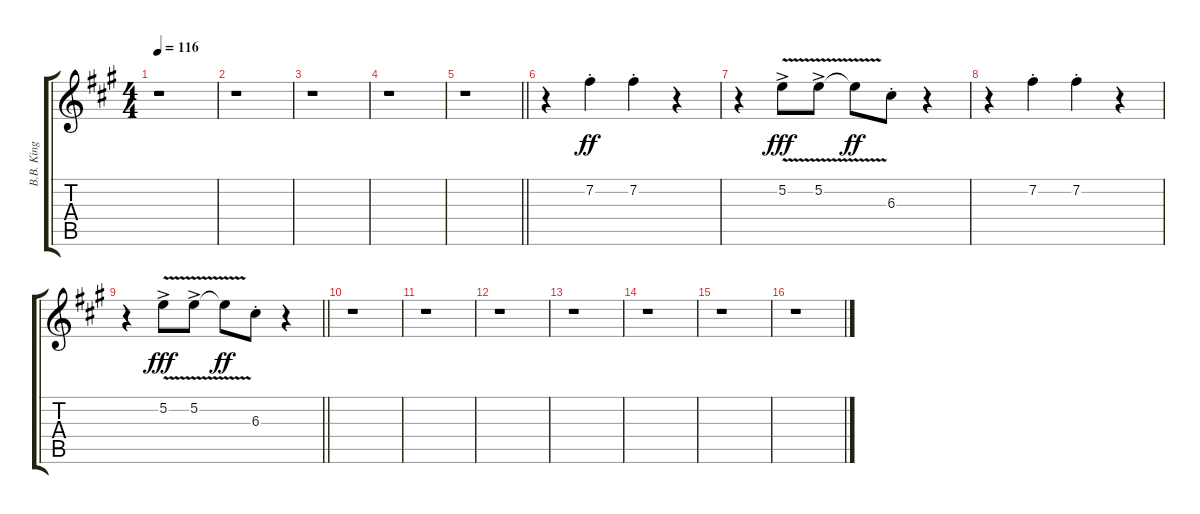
\track ("B.B. King - Lead Guitar" "B.B. King ") {instrument overdrivenguitar}
\staff {score tabs}
\tuning (E4 B3 G3 D3 A2 E2) {hide}
\ts (4 4)
\tempo 116
\clef g2
\ks a
r.1{dy ff} |
r.1 |
r.1 |
r.1 |
\barLineRight lightlight
r.1 |
r.4 7.2{st}.4 7.2{st}.4 r.4 |
r.4 5.2{v ac}.8{dy fff} 5.2{v ac}.8 5.2{v t}.8{dy ff} 6.3{st}.8 r.4 |
r.4 7.2{st}.4 7.2{st}.4 r.4 |
\barLineRight lightlight
r.4 5.2{v ac}.8{dy fff} 5.2{v ac}.8 5.2{v t}.8{dy ff} 6.3{st}.8 r.4 |
r.1 |
r.1 |
r.1 |
r.1 |
r.1 |
r.1 |
r.1
